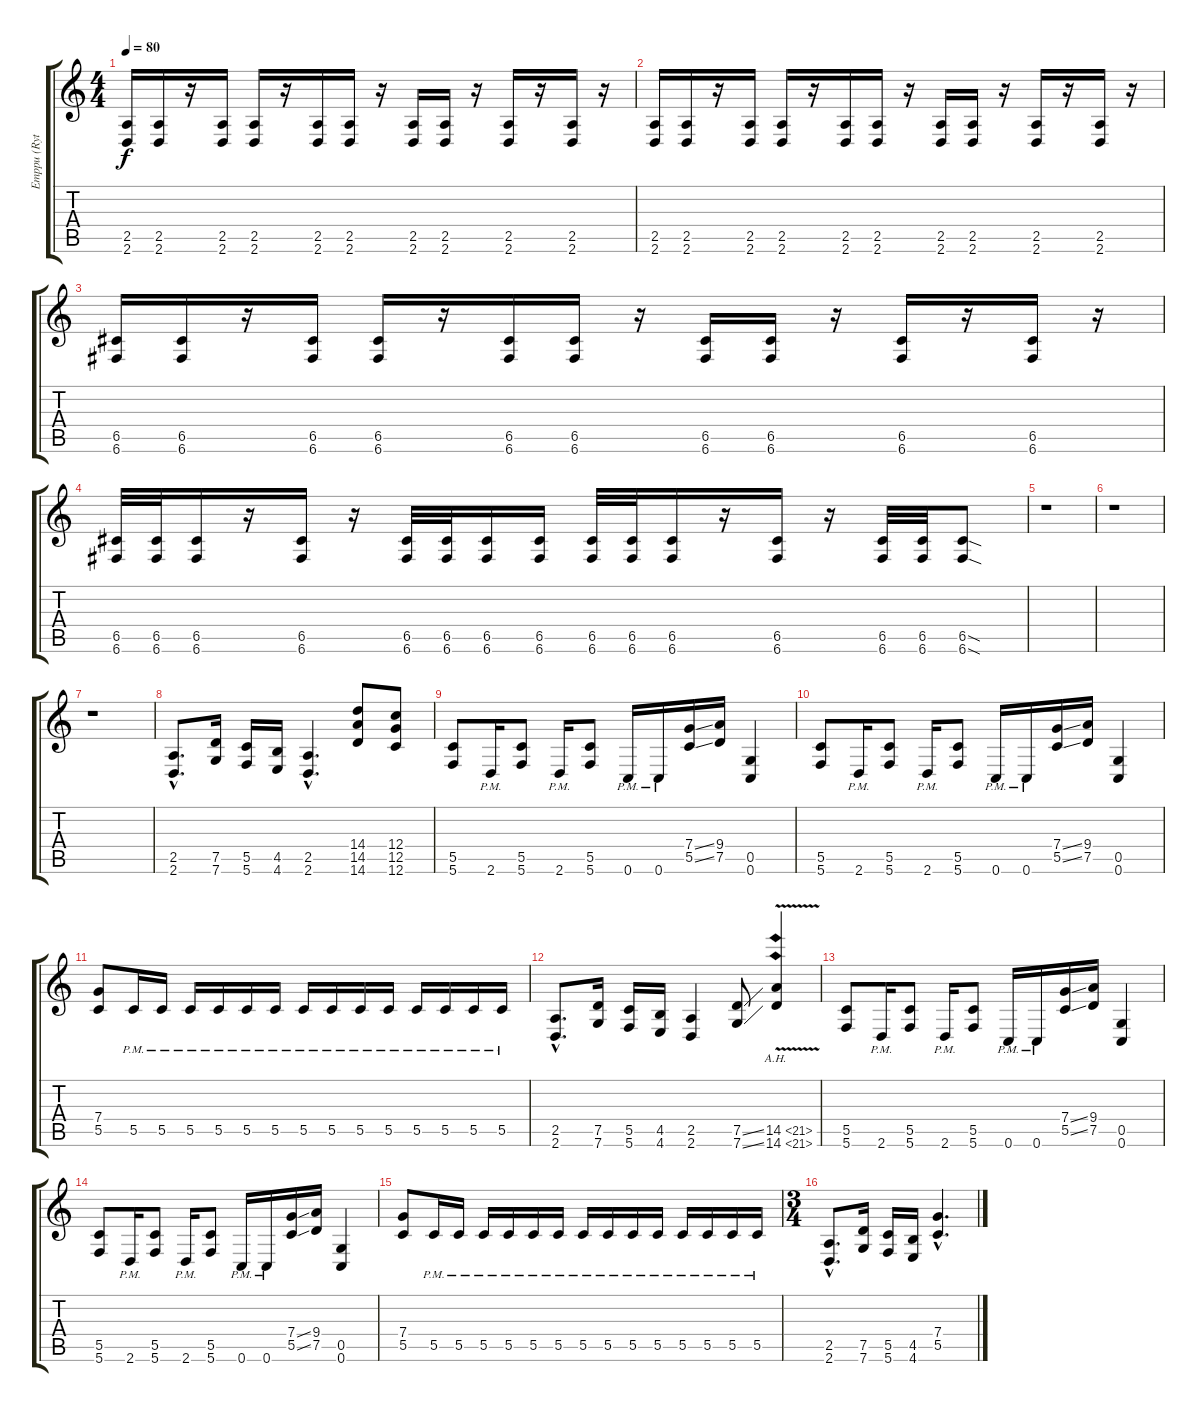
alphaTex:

\track ("Emppu (Rythmique)" "Emppu (Ryt") {instrument distortionguitar}
\staff {score tabs}
\tuning (D4 A3 F3 C3 G2 C2) {hide}
\ts (4 4)
\tempo 80
\clef g2
\ks c
(2.5 2.6).16{dy f} (2.5 2.6).16 r.16 (2.5 2.6).16 (2.5 2.6).16 r.16 (2.5 2.6).16 (2.5 2.6).16 r.16 (2.5 2.6).16 (2.5 2.6).16 r.16 (2.5 2.6).16 r.16 (2.5 2.6).16 r.16 |
(2.5 2.6).16 (2.5 2.6).16 r.16 (2.5 2.6).16 (2.5 2.6).16 r.16 (2.5 2.6).16 (2.5 2.6).16 r.16 (2.5 2.6).16 (2.5 2.6).16 r.16 (2.5 2.6).16 r.16 (2.5 2.6).16 r.16 |
(6.5 6.6).16 (6.5 6.6).16 r.16 (6.5 6.6).16 (6.5 6.6).16 r.16 (6.5 6.6).16 (6.5 6.6).16 r.16 (6.5 6.6).16 (6.5 6.6).16 r.16 (6.5 6.6).16 r.16 (6.5 6.6).16 r.16 |
(6.5 6.6).32 (6.5 6.6).32 (6.5 6.6).16 r.16 (6.5 6.6).16 r.16 (6.5 6.6).32 (6.5 6.6).32 (6.5 6.6).16 (6.5 6.6).16 (6.5 6.6).32 (6.5 6.6).32 (6.5 6.6).16 r.16 (6.5 6.6).16 r.16 (6.5 6.6).32 (6.5 6.6).32 (6.5{sod} 6.6{sod}).8 |
r.1 |
r.1 |
r.1 |
(2.5{hac} 2.6{hac}).8{d} (7.5 7.6).16 (5.5 5.6).16 (4.5 4.6).16 (2.5{hac} 2.6{hac}).4{d} (14.4 14.5 14.6).8 (12.4 12.5 12.6).8 |
(5.5 5.6).8 2.6{pm}.16 (5.5 5.6).8 2.6{pm}.16 (5.5 5.6).8 0.6{pm}.16 0.6{pm}.16 (7.4{ss} 5.5{ss}).16 (9.4 7.5).16 (0.5 0.6).4 |
(5.5 5.6).8 2.6{pm}.16 (5.5 5.6).8 2.6{pm}.16 (5.5 5.6).8 0.6{pm}.16 0.6{pm}.16 (7.4{ss} 5.5{ss}).16 (9.4 7.5).16 (0.5 0.6).4 |
(7.4 5.5).8 5.5{pm}.16 5.5{pm}.16 5.5{pm}.16 5.5{pm}.16 5.5{pm}.16 5.5{pm}.16 5.5{pm}.16 5.5{pm}.16 5.5{pm}.16 5.5{pm}.16 5.5{pm}.16 5.5{pm}.16 5.5{pm}.16 5.5{pm}.16 |
(2.5{hac} 2.6{hac}).8{d} (7.5 7.6).16 (5.5 5.6).16 (4.5 4.6).16 (2.5 2.6).4 (7.5{ss} 7.6{ss}).8 (14.5{ah 7 v} 14.6{ah 7 v}).4 |
(5.5 5.6).8 2.6{pm}.16 (5.5 5.6).8 2.6{pm}.16 (5.5 5.6).8 0.6{pm}.16 0.6{pm}.16 (7.4{ss} 5.5{ss}).16 (9.4 7.5).16 (0.5 0.6).4 |
(5.5 5.6).8 2.6{pm}.16 (5.5 5.6).8 2.6{pm}.16 (5.5 5.6).8 0.6{pm}.16 0.6{pm}.16 (7.4{ss} 5.5{ss}).16 (9.4 7.5).16 (0.5 0.6).4 |
(7.4 5.5).8 5.5{pm}.16 5.5{pm}.16 5.5{pm}.16 5.5{pm}.16 5.5{pm}.16 5.5{pm}.16 5.5{pm}.16 5.5{pm}.16 5.5{pm}.16 5.5{pm}.16 5.5{pm}.16 5.5{pm}.16 5.5{pm}.16 5.5{pm}.16 |
\ts (3 4)
(2.5{hac} 2.6{hac}).8{d} (7.5 7.6).16 (5.5 5.6).16 (4.5 4.6).16 (7.4{hac} 5.5{hac}).4{d}
